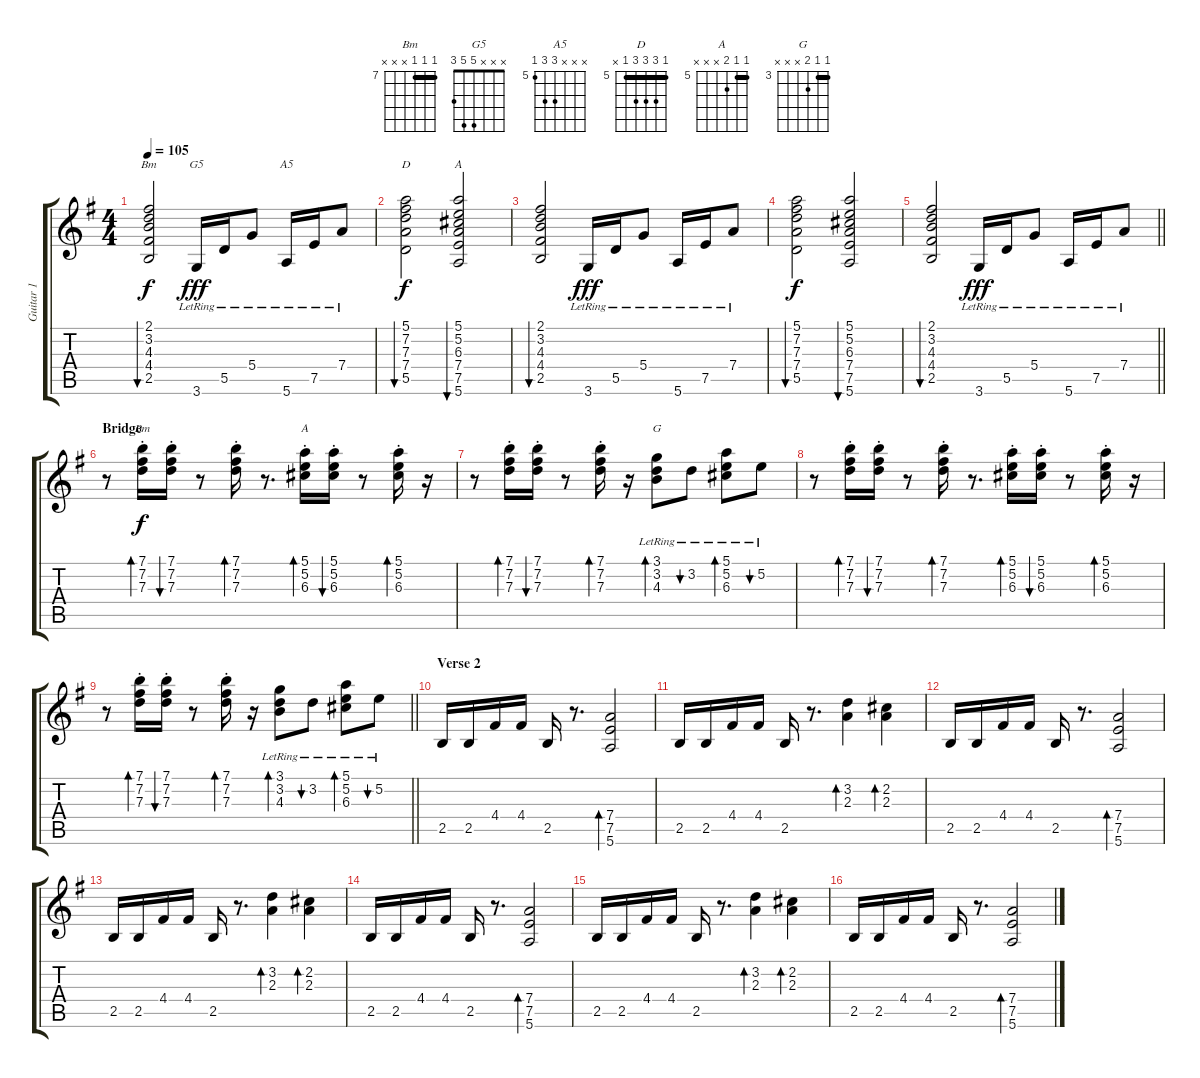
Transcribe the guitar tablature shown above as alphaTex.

\track ("Guitar 1" "Guitar 1") {instrument distortionguitar}
\staff {score tabs}
\tuning (E4 B3 G3 D3 A2 E2) {hide}
\chord ("Bm" 2 3 4 4 2 x) {barre 2}
\chord ("G5" x x x 5 5 3)
\chord ("A5" x x x 7 7 5) {firstfret 5}
\chord ("D" 5 7 7 7 5 x) {firstfret 5 barre 5}
\chord ("A" 5 5 6 7 7 5) {firstfret 5 barre 5}
\chord ("Bm" 7 7 7 x x x) {firstfret 7 barre 7}
\chord ("A" 5 5 6 x x x) {firstfret 5 barre 5}
\chord ("G" 3 3 4 x x x) {firstfret 3 barre 3}
\ts (4 4)
\tempo 105
\clef g2
\ks g
(2.1 3.2 4.3 4.4 2.5).2{bu 120 ch "Bm" dy f} 3.6{lr}.16{ch "G5" dy fff} 5.5{lr}.16 5.4{lr}.8 5.6{lr}.16{ch "A5"} 7.5{lr}.16 7.4{lr}.8 |
(5.1 7.2 7.3 7.4 5.5).2{bu 240 ch "D" dy f} (5.1 5.2 6.3 7.4 7.5 5.6).2{bu 240 ch "A"} |
(2.1 3.2 4.3 4.4 2.5).2{bu 120} 3.6{lr}.16{dy fff} 5.5{lr}.16 5.4{lr}.8 5.6{lr}.16 7.5{lr}.16 7.4{lr}.8 |
(5.1 7.2 7.3 7.4 5.5).2{bu 240 dy f} (5.1 5.2 6.3 7.4 7.5 5.6).2{bu 240} |
\barLineRight lightlight
(2.1 3.2 4.3 4.4 2.5).2{bu 120} 3.6{lr}.16{dy fff} 5.5{lr}.16 5.4{lr}.8 5.6{lr}.16 7.5{lr}.16 7.4{lr}.8 |
\section ("" "Bridge")
r.8 (7.1{st} 7.2{st} 7.3{st}).16{bd 30 ch "Bm" dy f} (7.1{st} 7.2{st} 7.3{st}).16{bu 30} r.8 (7.1{st} 7.2{st} 7.3{st}).16{bd 30} r.8{d} (5.1{st} 5.2{st} 6.3{st}).16{bd 30 ch "A"} (5.1{st} 5.2{st} 6.3{st}).16{bu 30} r.8 (5.1{st} 5.2{st} 6.3{st}).16{bd 30} r.16 |
r.8 (7.1 7.2{st} 7.3{st}).16{bd 30} (7.1{st} 7.2{st} 7.3{st}).16{bu 30} r.8 (7.1{st} 7.2{st} 7.3{st}).16{bd 30} r.16 (3.1{lr} 3.2{lr} 4.3{lr}).8{bd 30 ch "G"} 3.2{lr}.8{bu 30} (5.1{lr} 5.2{lr} 6.3{lr}).8{bd 30} 5.2{lr}.8{bu 30} |
r.8 (7.1{st} 7.2{st} 7.3{st}).16{bd 30} (7.1{st} 7.2{st} 7.3{st}).16{bu 30} r.8 (7.1{st} 7.2{st} 7.3{st}).16{bd 30} r.8{d} (5.1{st} 5.2{st} 6.3{st}).16{bd 30} (5.1{st} 5.2{st} 6.3{st}).16{bu 30} r.8 (5.1{st} 5.2{st} 6.3{st}).16{bd 30} r.16 |
\barLineRight lightlight
r.8 (7.1 7.2{st} 7.3{st}).16{bd 30} (7.1{st} 7.2{st} 7.3{st}).16{bu 30} r.8 (7.1{st} 7.2{st} 7.3{st}).16{bd 30} r.16 (3.1{lr} 3.2{lr} 4.3{lr}).8{bd 30} 3.2{lr}.8{bu 30} (5.1{lr} 5.2{lr} 6.3{lr}).8{bd 30} 5.2{lr}.8{bu 30} |
\section ("" "Verse 2")
2.5.16{volume 8} 2.5.16 4.4.16 4.4.16 2.5.16 r.8{d} (7.4 7.5 5.6).2{bd 60} |
2.5.16 2.5.16 4.4.16 4.4.16 2.5.16 r.8{d} (3.2 2.3).4{bd 60} (2.2 2.3).4{bd 60} |
2.5.16 2.5.16 4.4.16 4.4.16 2.5.16 r.8{d} (7.4 7.5 5.6).2{bd 60} |
2.5.16 2.5.16 4.4.16 4.4.16 2.5.16 r.8{d} (3.2 2.3).4{bd 60} (2.2 2.3).4{bd 60} |
2.5.16 2.5.16 4.4.16 4.4.16 2.5.16 r.8{d} (7.4 7.5 5.6).2{bd 60} |
2.5.16 2.5.16 4.4.16 4.4.16 2.5.16 r.8{d} (3.2 2.3).4{bd 60} (2.2 2.3).4{bd 60} |
2.5.16 2.5.16 4.4.16 4.4.16 2.5.16 r.8{d} (7.4 7.5 5.6).2{bd 60}
